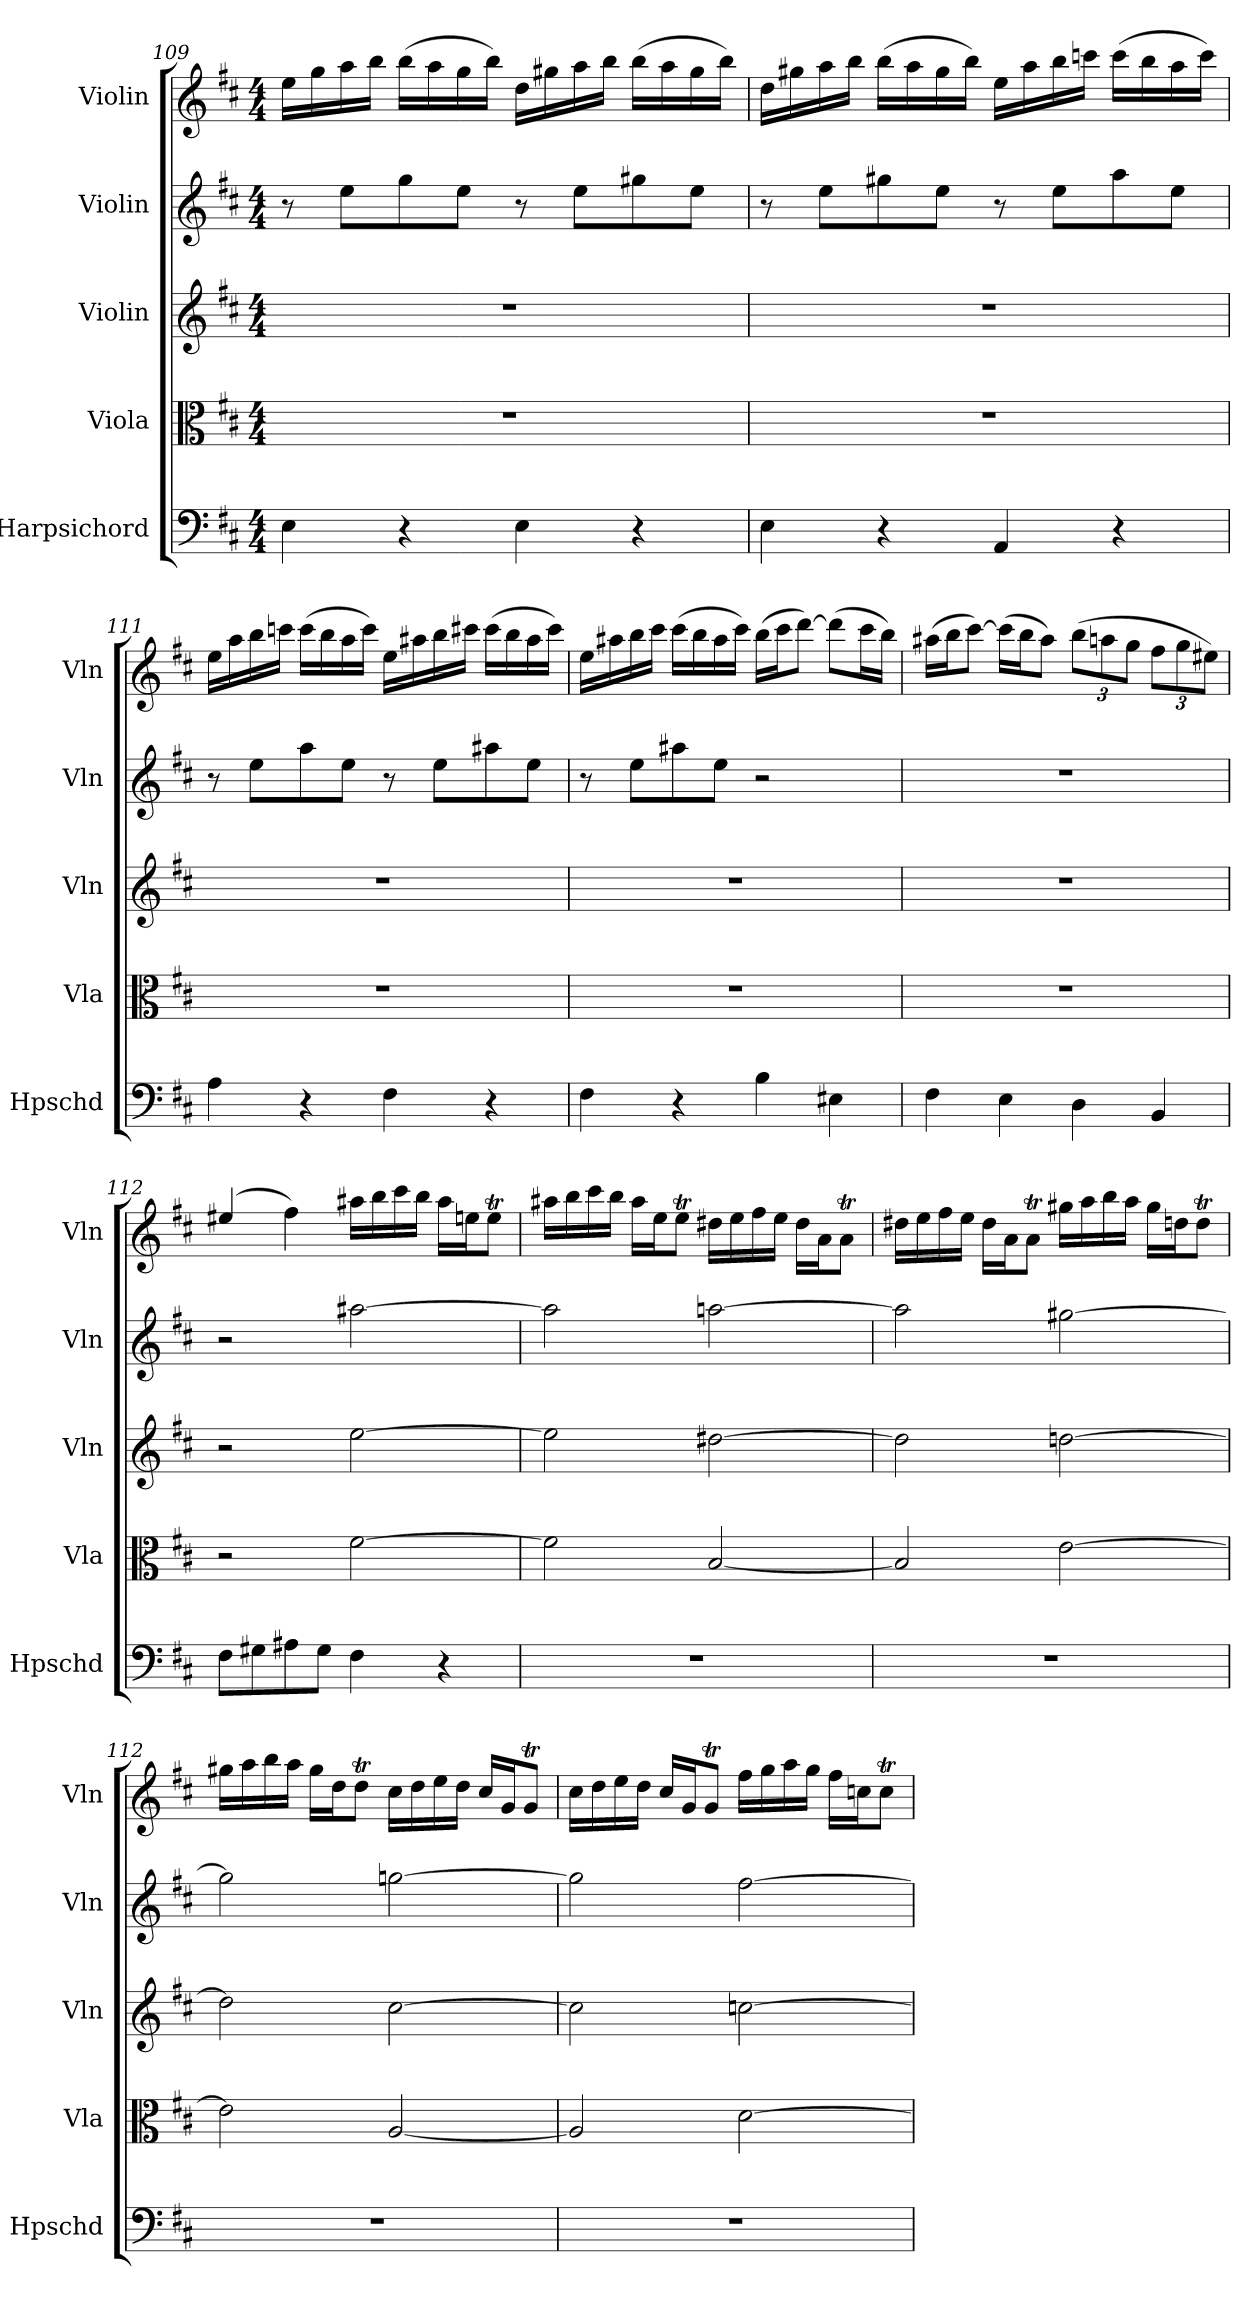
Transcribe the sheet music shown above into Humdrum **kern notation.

**kern	**kern	**kern	**kern	**kern
*part5	*part4	*part3	*part2	*part1
*staff5	*staff4	*staff3	*staff2	*staff1
*I"Harpsichord	*I"Viola	*I"Violin	*I"Violin	*I"Violin
*I'Hpschd	*I'Vla	*I'Vln	*I'Vln	*I'Vln
*clefF4	*clefC3	*clefG2	*clefG2	*clefG2
*k[f#c#]	*k[f#c#]	*k[f#c#]	*k[f#c#]	*k[f#c#]
*D:	*D:	*D:	*D:	*D:
*M4/4	*M4/4	*M4/4	*M4/4	*M4/4
=109	=109	=109	=109	=109
4E\	1r	1r	8r	16ee\LL
.	.	.	.	16gg\
.	.	.	8ee\L	16aa\
.	.	.	.	16bb\JJ
4r	.	.	8gg\	(16bb\LL
.	.	.	.	16aa\
.	.	.	8ee\J	16gg\
.	.	.	.	16bb\JJ)
4E\	.	.	8r	16dd\LL
.	.	.	.	16gg#X\
.	.	.	8ee\L	16aa\
.	.	.	.	16bb\JJ
4r	.	.	8gg#X\	(16bb\LL
.	.	.	.	16aa\
.	.	.	8ee\J	16gg#\
.	.	.	.	16bb\JJ)
=110	=110	=110	=110	=110
4E\	1r	1r	8r	16dd\LL
.	.	.	.	16gg#X\
.	.	.	8ee\L	16aa\
.	.	.	.	16bb\JJ
4r	.	.	8gg#X\	(16bb\LL
.	.	.	.	16aa\
.	.	.	8ee\J	16gg#\
.	.	.	.	16bb\JJ)
4AA/	.	.	8r	16ee\LL
.	.	.	.	16aa\
.	.	.	8ee\L	16bb\
.	.	.	.	16cccn\JJ
4r	.	.	8aa\	(16ccc\LL
.	.	.	.	16bb\
.	.	.	8ee\J	16aa\
.	.	.	.	16ccc\JJ)
=111	=111	=111	=111	=111
4A\	1r	1r	8r	16ee\LL
.	.	.	.	16aa\
.	.	.	8ee\L	16bb\
.	.	.	.	16cccn\JJ
4r	.	.	8aa\	(16ccc\LL
.	.	.	.	16bb\
.	.	.	8ee\J	16aa\
.	.	.	.	16ccc\JJ)
4F#\	.	.	8r	16ee\LL
.	.	.	.	16aa#X\
.	.	.	8ee\L	16bb\
.	.	.	.	16ccc#X\JJ
4r	.	.	8aa#X\	(16ccc#\LL
.	.	.	.	16bb\
.	.	.	8ee\J	16aa#\
.	.	.	.	16ccc#\JJ)
=112a	=112a	=112a	=112a	=112a
4F#\	1r	1r	8r	16ee\LL
.	.	.	.	16aa#X\
.	.	.	8ee\L	16bb\
.	.	.	.	16ccc#\JJ
4r	.	.	8aa#X\	(16ccc#\LL
.	.	.	.	16bb\
.	.	.	8ee\J	16aa#\
.	.	.	.	16ccc#\JJ)
4B\	.	.	2r	(16bb\LL
.	.	.	.	16ccc#\J
.	.	.	.	[8ddd\J)
4E#X\	.	.	.	(8ddd\L]
.	.	.	.	16ccc#\L
.	.	.	.	16bb\JJ)
=112b	=112b	=112b	=112b	=112b
4F#\	1r	1r	1r	(16aa#X\LL
.	.	.	.	16bb\J
.	.	.	.	[8ccc#\J)
4E\	.	.	.	(16ccc#\LL]
.	.	.	.	16bb\J
.	.	.	.	8aa#\J)
4D\	.	.	.	(12bb\L
.	.	.	.	12aan\
.	.	.	.	12gg\J
4BB/	.	.	.	12ff#\L
.	.	.	.	12gg\
.	.	.	.	12ee#X\J)
=112c	=112c	=112c	=112c	=112c
8F#\L	2r	2r	2r	(4ee#X/
8G#X\	.	.	.	.
8A#X\	.	.	.	4ff#\)
8G#\J	.	.	.	.
4F#\	[2f#\	[2ee\	[2aa#X\	16aa#X\LL
.	.	.	.	16bb\
.	.	.	.	16ccc#\
.	.	.	.	16bb\JJ
4r	.	.	.	16aa#\LL
.	.	.	.	16een\J
.	.	.	.	8eeT\J
=112d	=112d	=112d	=112d	=112d
1r	2f#\]	2ee\]	2aa#\]	16aa#X\LL
.	.	.	.	16bb\
.	.	.	.	16ccc#\
.	.	.	.	16bb\JJ
.	.	.	.	16aa#\LL
.	.	.	.	16ee\J
.	.	.	.	8eeT\J
.	[2B/	[2dd#X\	[2aan\	16dd#X\LL
.	.	.	.	16ee\
.	.	.	.	16ff#\
.	.	.	.	16ee\JJ
.	.	.	.	16dd#\LL
.	.	.	.	16a\J
.	.	.	.	8aT\J
=112e	=112e	=112e	=112e	=112e
1r	2B/]	2dd#\]	2aa\]	16dd#X\LL
.	.	.	.	16ee\
.	.	.	.	16ff#\
.	.	.	.	16ee\JJ
.	.	.	.	16dd#\LL
.	.	.	.	16a\J
.	.	.	.	8aT\J
.	[2e\	[2ddn\	[2gg#X\	16gg#X\LL
.	.	.	.	16aa\
.	.	.	.	16bb\
.	.	.	.	16aa\JJ
.	.	.	.	16gg#\LL
.	.	.	.	16ddn\J
.	.	.	.	8ddT\J
=112f	=112f	=112f	=112f	=112f
1r	2e\]	2dd\]	2gg#\]	16gg#X\LL
.	.	.	.	16aa\
.	.	.	.	16bb\
.	.	.	.	16aa\JJ
.	.	.	.	16gg#\LL
.	.	.	.	16dd\J
.	.	.	.	8ddT\J
.	[2A/	[2cc#\	[2ggn\	16cc#\LL
.	.	.	.	16dd\
.	.	.	.	16ee\
.	.	.	.	16dd\JJ
.	.	.	.	16cc#/LL
.	.	.	.	16g/J
.	.	.	.	8gT/J
=112g	=112g	=112g	=112g	=112g
1r	2A/]	2cc#\]	2gg\]	16cc#\LL
.	.	.	.	16dd\
.	.	.	.	16ee\
.	.	.	.	16dd\JJ
.	.	.	.	16cc#/LL
.	.	.	.	16g/J
.	.	.	.	8gT/J
.	[2d\	[2ccn\	[2ff#\	16ff#\LL
.	.	.	.	16gg\
.	.	.	.	16aa\
.	.	.	.	16gg\JJ
.	.	.	.	16ff#\LL
.	.	.	.	16ccn\J
.	.	.	.	8ccT\J
=	=	=	=	=
*-	*-	*-	*-	*-
